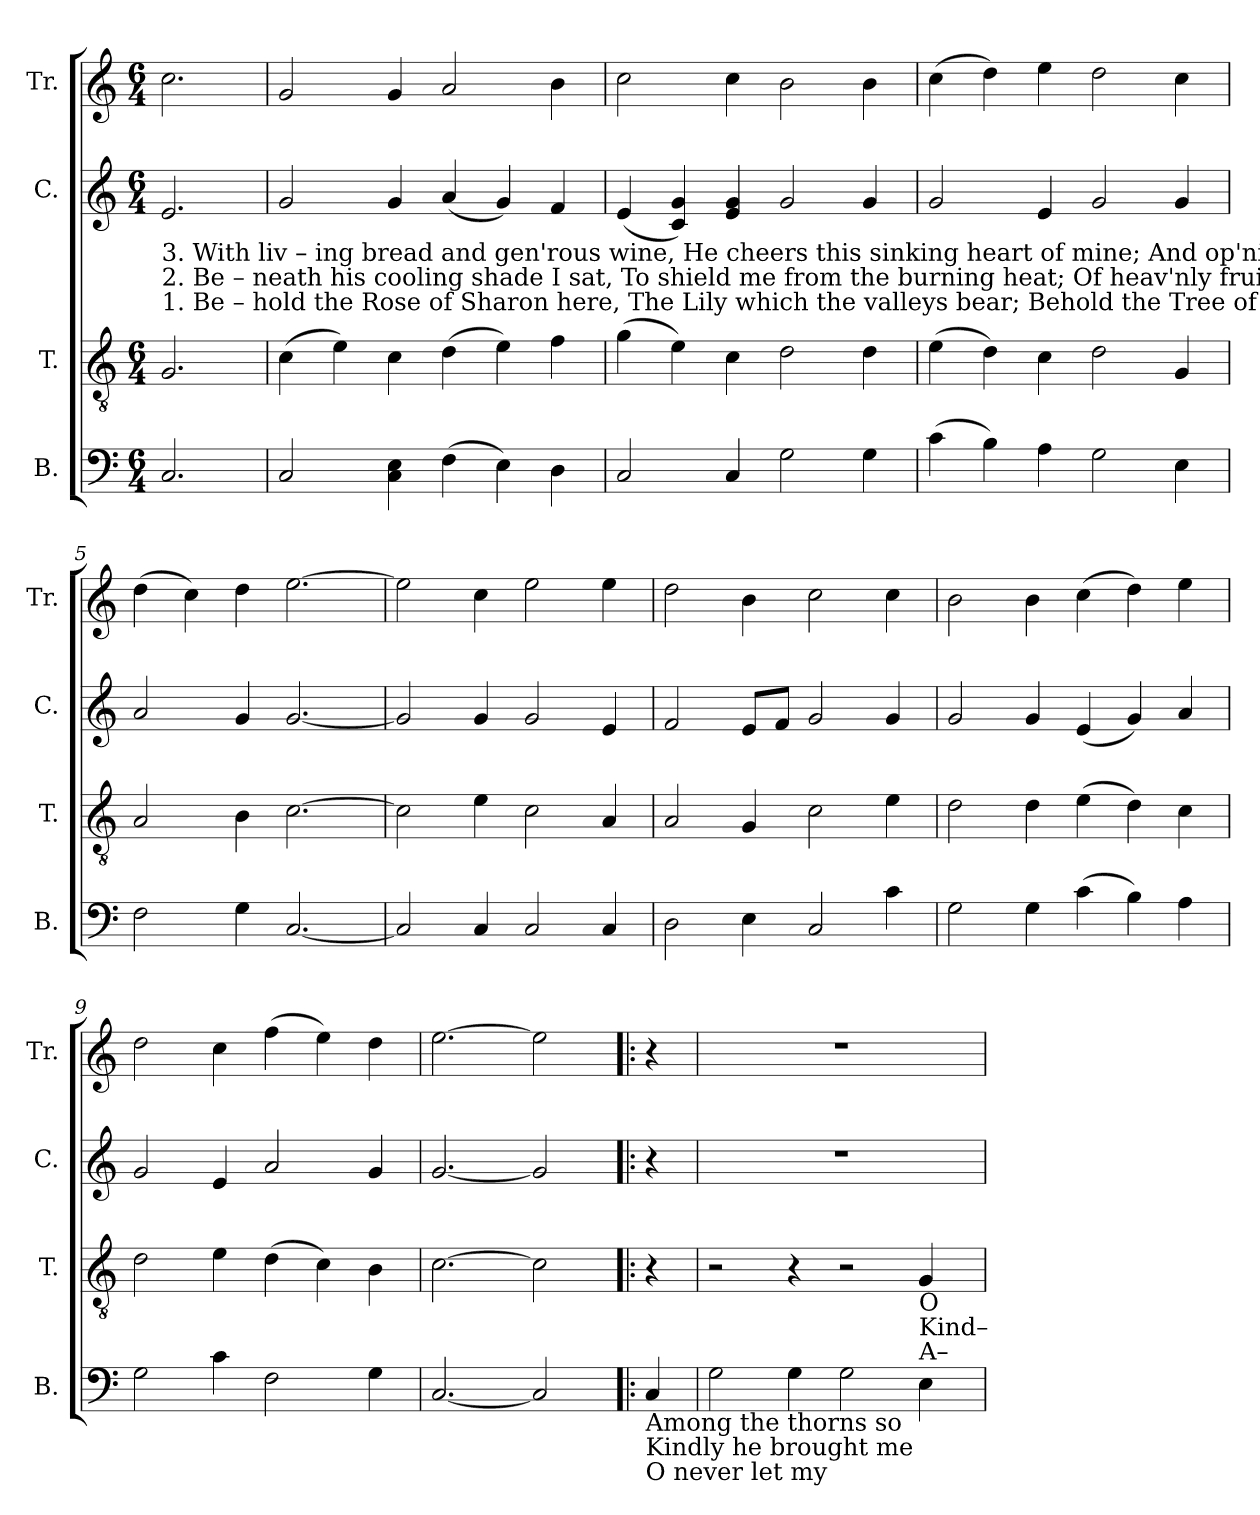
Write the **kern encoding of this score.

**kern	**kern	**kern	**kern
*part4	*part3	*part2	*part1
*staff4	*staff3	*staff2	*staff1
*I"B.	*I"T.	*I"C.	*I"Tr.
*I'B.	*I'T.	*I'C.	*I'Tr.
*clefF4	*clefGv2	*clefG2	*clefG2
*k[]	*k[]	*k[]	*k[]
*M6/4	*M6/4	*M6/4	*M6/4
*MM110	*MM110	*MM110	*MM110
=1	=1	=1	=1
!	!LO:TX:a:t=1. Be  –  hold   the Rose  of   Sharon  here,  The  Lily  which  the   valleys   bear;       Behold the Tree of Life, that gives  Refreshing fruit and  healing    leaves.	!	!
!	!LO:TX:a:t=2. Be  –  neath his  cooling    shade  I   sat,   To shield me from the burning heat;     Of heav'nly fruit he spreads a feast, To feed mine eyes and please my taste.	!	!
!	!LO:TX:a:t=3. With  liv – ing bread and gen'rous wine, He cheers this sinking heart of mine;    And op'ning his own heart to me, He shows his thoughts how kind they be.	!	!
2.C!/	2.G!/	2.e!/	2.cc!\
=2	=2	=2	=2
2C!/	(>4c!\	2g!/	2g!/
.	4e!\)	.	.
4C!\ 4E!\	4c!\	4g!/	4g!/
(>4F!\	(>4d!\	(<4a!/	2a!/
4E!\)	4e!\)	4g!/)	.
4D!\	4f!\	4f!/	4b!\
=3	=3	=3	=3
2C!/	(>4g!\	(<4e!/	2cc!\
.	4e!\)	4c!/ 4g!/)	.
4C!/	4c!\	4e!/ 4g!/	4cc!\
2G!\	2d!\	2g!/	2b!\
4G!\	4d!\	4g!/	4b!\
=4	=4	=4	=4
(>4c!\	(>4e!\	2g!/	(>4cc!\
4B!\)	4d!\)	.	4dd!\)
4A!\	4c!\	4e!/	4ee!\
2G!\	2d!\	2g!/	2dd!\
4E!\	4G!/	4g!/	4cc!\
=5	=5	=5	=5
2F!\	2A!/	2a!/	(>4dd!\
.	.	.	4cc!\)
4G!\	4B!\	4g!/	4dd!\
[2.C!/	[2.c!\	[2.g!/	[2.ee!\
=6	=6	=6	=6
2C!/]	2c!\]	2g!/]	2ee!\]
4C!/	4e!\	4g!/	4cc!\
2C!/	2c!\	2g!/	2ee!\
4C!/	4A!/	4e!/	4ee!\
=7	=7	=7	=7
2D!\	2A!/	2f!/	2dd!\
4E!\	4G!/	8e!/L	4b!\
.	.	8f!/J	.
2C!/	2c!\	2g!/	2cc!\
4c!\	4e!\	4g!/	4cc!\
=8	=8	=8	=8
2G!\	2d!\	2g!/	2b!\
4G!\	4d!\	4g!/	4b!\
(>4c!\	(>4e!\	(<4e!/	(>4cc!\
4B!\)	4d!\)	4g!/)	4dd!\)
4A!\	4c!\	4a!/	4ee!\
=9	=9	=9	=9
2G!\	2d!\	2g!/	2dd!\
4c!\	4e!\	4e!/	4cc!\
2F!\	(>4d!\	2a!/	(>4ff!\
.	4c!\)	.	4ee!\)
4G!\	4B!\	4g!/	4dd!\
=10	=10	=10	=10
[2.C!/	[2.c!\	[2.g!/	[2.ee!\
2C!/]	2c!\]	2g!/]	2ee!\]
=11!|:	=11!|:	=11!|:	=11!|:
!LO:TX:b:t=Among the thorns so	!	!	!
!LO:TX:b:t=Kindly he brought me	!	!	!
!LO:TX:b:t=O  never  let  my	!	!	!
4C!/	4r	4r	4r
=12	=12	=12	=12
2G!\	2r	1.r	1.r
4G!\	4r	.	.
2G!\	2r	.	.
!LO:TX:a:t=A–	!	!	!
!LO:TX:a:t=Kind–	!	!	!
!LO:TX:a:t=O	!	!	!
4E!\	4G!/	.	.
=	=	=	=
*-	*-	*-	*-
